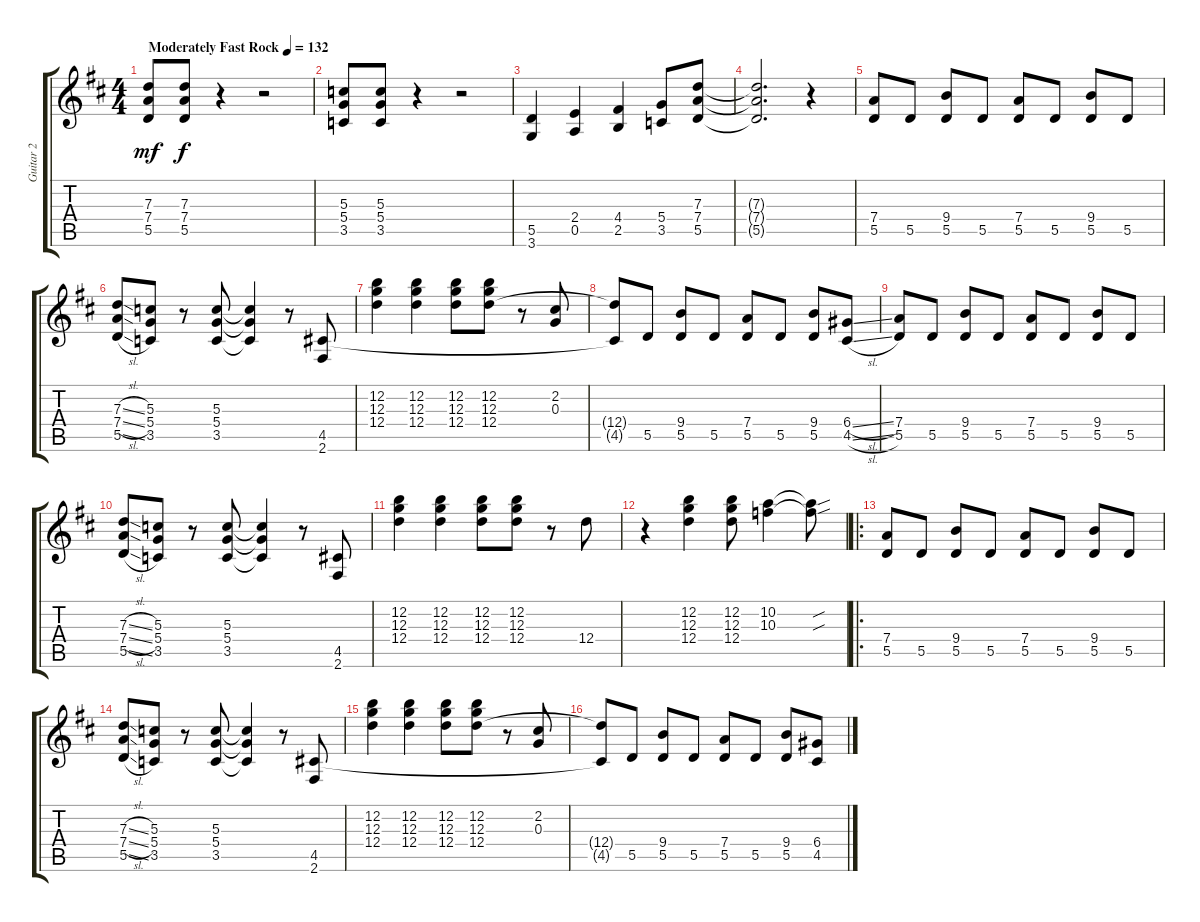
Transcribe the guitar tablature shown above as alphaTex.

\track ("Guitar 2" "Guitar 2") {instrument overdrivenguitar}
\staff {score tabs}
\tuning (E4 B3 G3 D3 A2 E2) {hide}
\ts (4 4)
\tempo (132 "Moderately Fast Rock")
\clef g2
\ks d
(7.3 7.4 5.5).8{dy mf instrument overdrivenguitar} (7.3 7.4 5.5).8{dy f} r.4 r.2 |
(5.3 5.4 3.5).8 (5.3 5.4 3.5).8 r.4 r.2 |
(5.5 3.6).4 (2.4 0.5).4 (4.4 2.5).4 (5.4 3.5).8 (7.3 7.4 5.5).8 |
(7.3{t} 7.4{t} 5.5{t}).2{d} r.4 |
(7.4 5.5).8 5.5.8 (9.4 5.5).8 5.5.8 (7.4 5.5).8 5.5.8 (9.4 5.5).8 5.5.8 |
(7.3{sl} 7.4{sl} 5.5{sl}).8 (5.3 5.4 3.5).8 r.8 (5.3 5.4 3.5).8 (5.3{t} 5.4{t} 3.5{t}).4 r.8 (4.5 2.6).8 |
(12.2 12.3 12.4).4 (12.2 12.3 12.4).4 (12.2 12.3 12.4).8 (12.2 12.3 12.4).8 r.8 (2.2 0.3).8 |
(12.4{t} 4.5{t}).8 5.5.8 (9.4 5.5).8 5.5.8 (7.4 5.5).8 5.5.8 (9.4 5.5).8 (6.4{sl} 4.5{sl}).8 |
(7.4 5.5).8 5.5.8 (9.4 5.5).8 5.5.8 (7.4 5.5).8 5.5.8 (9.4 5.5).8 5.5.8 |
(7.3{sl} 7.4{sl} 5.5{sl}).8 (5.3 5.4 3.5).8 r.8 (5.3 5.4 3.5).8 (5.3{t} 5.4{t} 3.5{t}).4 r.8 (4.5 2.6).8 |
(12.2 12.3 12.4).4 (12.2 12.3 12.4).4 (12.2 12.3 12.4).8 (12.2 12.3 12.4).8 r.8 12.4.8 |
r.4 (12.2 12.3 12.4).4 (12.2 12.3 12.4).8 (10.2 10.3).4 (10.2{sou t} 10.3{sou t}).8 |
\ro
(7.4 5.5).8 5.5.8 (9.4 5.5).8 5.5.8 (7.4 5.5).8 5.5.8 (9.4 5.5).8 5.5.8 |
(7.3{sl} 7.4{sl} 5.5{sl}).8 (5.3 5.4 3.5).8 r.8 (5.3 5.4 3.5).8 (5.3{t} 5.4{t} 3.5{t}).4 r.8 (4.5 2.6).8 |
(12.2 12.3 12.4).4 (12.2 12.3 12.4).4 (12.2 12.3 12.4).8 (12.2 12.3 12.4).8 r.8 (2.2 0.3).8 |
(12.4{t} 4.5{t}).8 5.5.8 (9.4 5.5).8 5.5.8 (7.4 5.5).8 5.5.8 (9.4 5.5).8 (6.4{sl} 4.5{sl}).8
